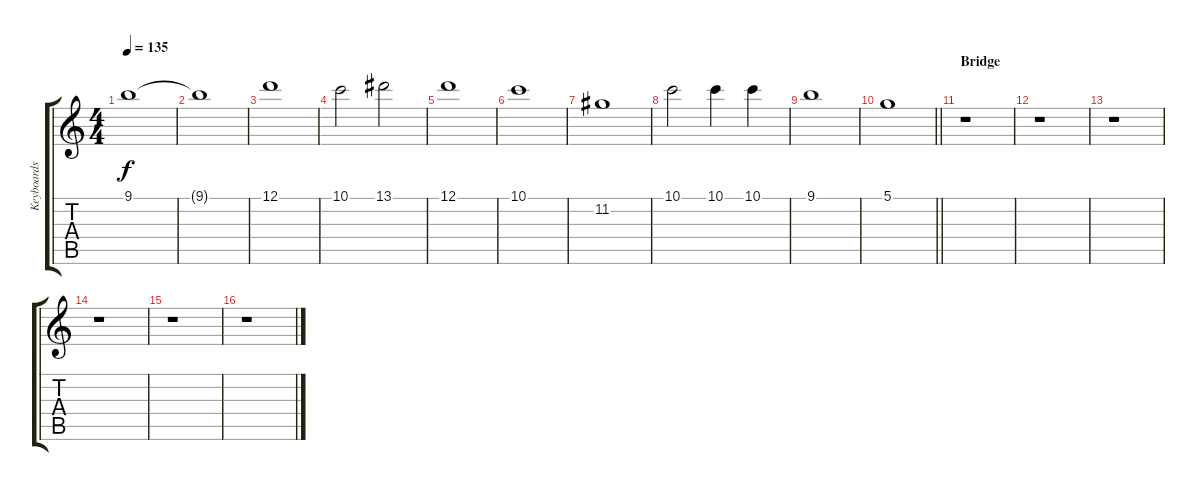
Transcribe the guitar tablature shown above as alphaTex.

\track ("Keyboards" "Keyboards") {instrument stringensemble1}
\staff {score tabs}
\tuning (D5 A4 F4 C4 G3 C3) {hide}
\ts (4 4)
\tempo 135
\clef g2
\ks c
9.1.1{dy f} |
9.1{t}.1 |
12.1.1 |
10.1.2 13.1.2 |
12.1.1 |
10.1.1 |
11.2.1 |
10.1.2 10.1.4 10.1.4 |
9.1.1 |
\barLineRight lightlight
5.1.1 |
\section ("" "Bridge")
r.1 |
r.1 |
r.1 |
r.1 |
r.1 |
r.1
